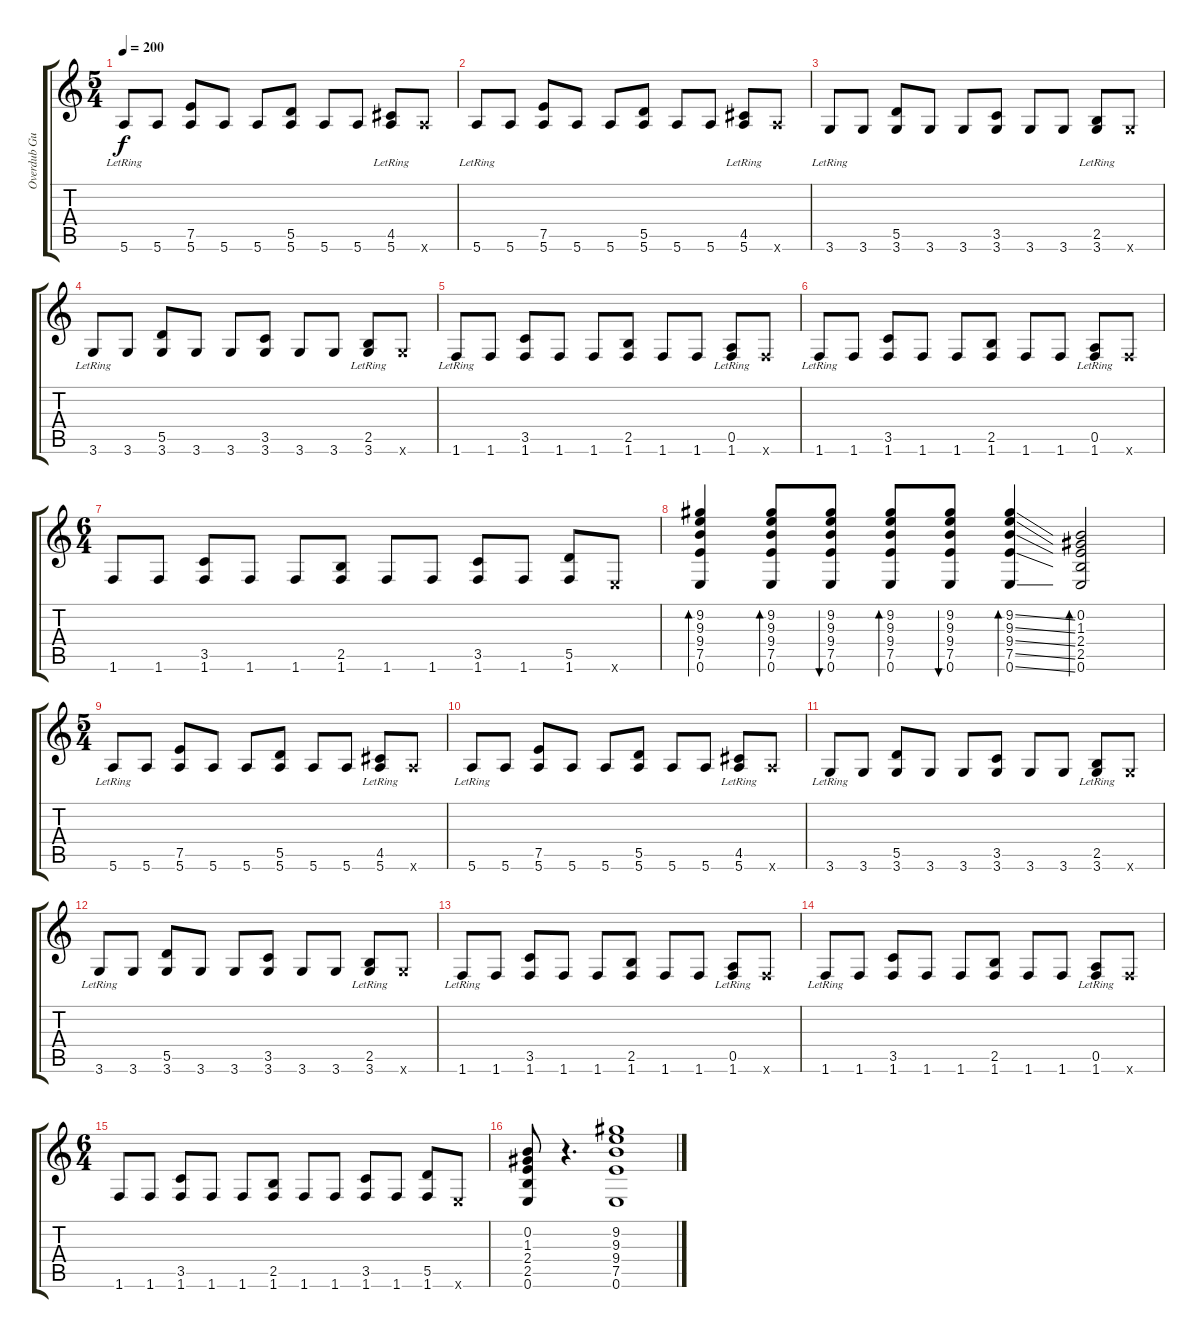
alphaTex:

\track ("Overdub Guitar" "Overdub Gu") {instrument acousticguitarnylon}
\staff {score tabs}
\tuning (E4 B3 G3 D3 A2 E2) {hide}
\ts (5 4)
\tempo 200
\clef g2
\ks c
5.6{lr}.8{dy f instrument acousticguitarnylon} 5.6.8 (7.5 5.6).8 5.6.8 5.6.8 (5.5 5.6).8 5.6.8 5.6.8 (4.5{lr} 5.6).8 5.6{x}.8 |
5.6{lr}.8 5.6.8 (7.5 5.6).8 5.6.8 5.6.8 (5.5 5.6).8 5.6.8 5.6.8 (4.5{lr} 5.6).8 5.6{x}.8 |
3.6{lr}.8 3.6.8 (5.5 3.6).8 3.6.8 3.6.8 (3.5 3.6).8 3.6.8 3.6.8 (2.5{lr} 3.6).8 3.6{x}.8 |
3.6{lr}.8 3.6.8 (5.5 3.6).8 3.6.8 3.6.8 (3.5 3.6).8 3.6.8 3.6.8 (2.5{lr} 3.6).8 3.6{x}.8 |
1.6{lr}.8 1.6.8 (3.5 1.6).8 1.6.8 1.6.8 (2.5 1.6).8 1.6.8 1.6.8 (0.5{lr} 1.6).8 1.6{x}.8 |
1.6{lr}.8 1.6.8 (3.5 1.6).8 1.6.8 1.6.8 (2.5 1.6).8 1.6.8 1.6.8 (0.5{lr} 1.6).8 1.6{x}.8 |
\ts (6 4)
1.6.8 1.6.8 (3.5 1.6).8 1.6.8 1.6.8 (2.5 1.6).8 1.6.8 1.6.8 (3.5 1.6).8 1.6.8 (5.5 1.6).8 0.6{x}.8 |
(9.2 9.3 9.4 7.5 0.6).4{bd 60} (9.2 9.3 9.4 7.5 0.6).8{bd 60} (9.2 9.3 9.4 7.5 0.6).8{bu 60} (9.2 9.3 9.4 7.5 0.6).8{bd 60} (9.2 9.3 9.4 7.5 0.6).8{bu 60} (9.2{ss} 9.3{ss} 9.4{ss} 7.5{ss} 0.6{ss}).4{bd 60} (0.2 1.3 2.4 2.5 0.6).2{bd 60} |
\ts (5 4)
5.6{lr}.8 5.6.8 (7.5 5.6).8 5.6.8 5.6.8 (5.5 5.6).8 5.6.8 5.6.8 (4.5{lr} 5.6).8 5.6{x}.8 |
5.6{lr}.8 5.6.8 (7.5 5.6).8 5.6.8 5.6.8 (5.5 5.6).8 5.6.8 5.6.8 (4.5{lr} 5.6).8 5.6{x}.8 |
3.6{lr}.8 3.6.8 (5.5 3.6).8 3.6.8 3.6.8 (3.5 3.6).8 3.6.8 3.6.8 (2.5{lr} 3.6).8 3.6{x}.8 |
3.6{lr}.8 3.6.8 (5.5 3.6).8 3.6.8 3.6.8 (3.5 3.6).8 3.6.8 3.6.8 (2.5{lr} 3.6).8 3.6{x}.8 |
1.6{lr}.8 1.6.8 (3.5 1.6).8 1.6.8 1.6.8 (2.5 1.6).8 1.6.8 1.6.8 (0.5{lr} 1.6).8 1.6{x}.8 |
1.6{lr}.8 1.6.8 (3.5 1.6).8 1.6.8 1.6.8 (2.5 1.6).8 1.6.8 1.6.8 (0.5{lr} 1.6).8 1.6{x}.8 |
\ts (6 4)
1.6.8 1.6.8 (3.5 1.6).8 1.6.8 1.6.8 (2.5 1.6).8 1.6.8 1.6.8 (3.5 1.6).8 1.6.8 (5.5 1.6).8 0.6{x}.8 |
(0.2 1.3 2.4 2.5 0.6).8 r.4{d} (9.2 9.3 9.4 7.5 0.6).1
